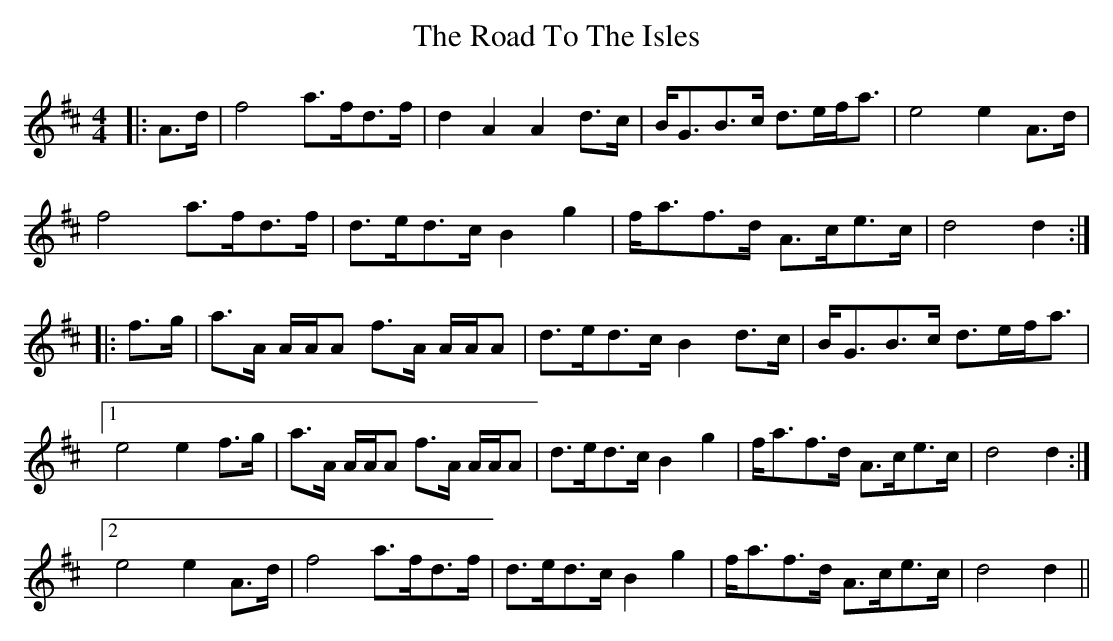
X:1
T: The Road To The Isles
M: 4/4
L: 1/8
K: Dmaj
|:A>d|f4 a>fd>f|d2A2 A2d>c|B<GB>c d>ef<a|e4 e2A>d|
f4 a>fd>f|d>ed>c B2g2|f<af>d A>ce>c|d4 d2:|
|:f>g|a>A A/A/A f>A A/A/A|d>ed>c B2d>c|B<GB>c d>ef<a|
[1e4 e2f>g|a>A A/A/A f>A A/A/A|d>ed>c B2g2|f<af>d A>ce>c|d4 d2:|
[2e4 e2A>d|f4 a>fd>f|d>ed>c B2g2|f<af>d A>ce>c|d4 d2||
